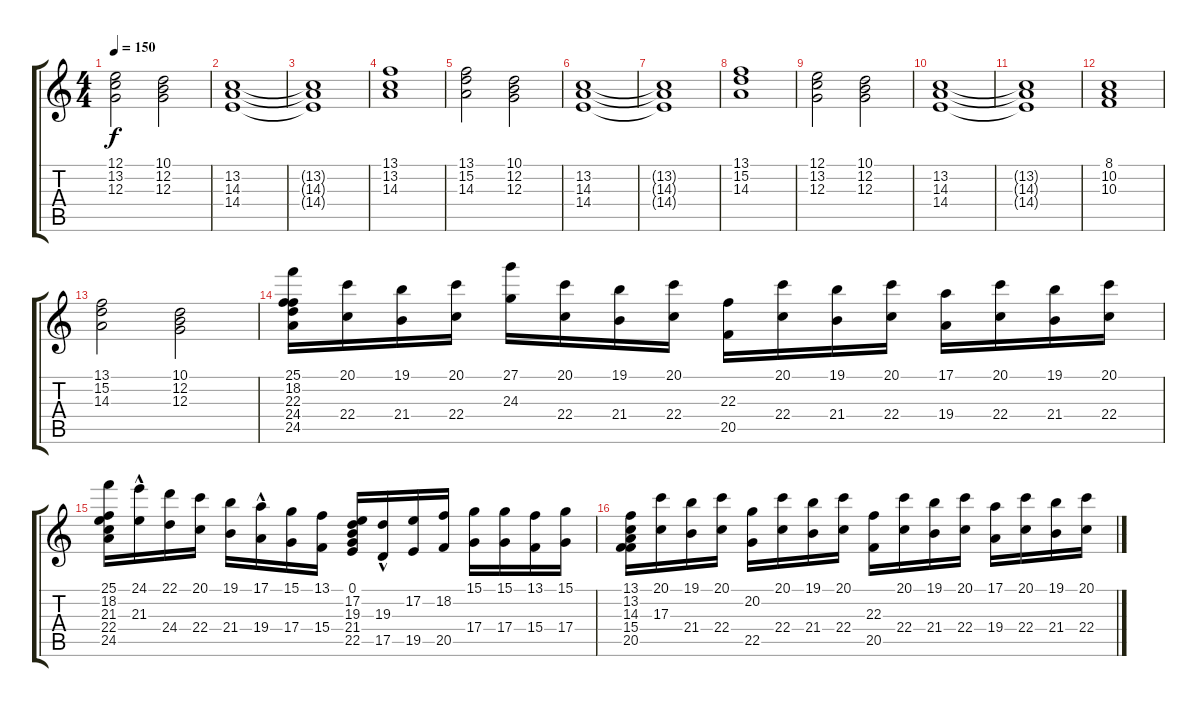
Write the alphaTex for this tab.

\track "" {instrument stringensemble1}
\staff {score tabs}
\tuning (E4 B3 G3 D3 A2 E2) {hide}
\ts (4 4)
\tempo 150
\clef g2
\ks c
(12.1 13.2 12.3).2{dy f} (10.1 12.2 12.3).2 |
(13.2 14.3 14.4).1 |
(13.2{t} 14.3{t} 14.4{t}).1 |
(13.1 13.2 14.3).1 |
(13.1 15.2 14.3).2 (10.1 12.2 12.3).2 |
(13.2 14.3 14.4).1 |
(13.2{t} 14.3{t} 14.4{t}).1 |
(13.1 15.2 14.3).1 |
(12.1 13.2 12.3).2 (10.1 12.2 12.3).2 |
(13.2 14.3 14.4).1 |
(13.2{t} 14.3{t} 14.4{t}).1 |
(8.1 10.2 10.3).1 |
(13.1 15.2 14.3).2 (10.1 12.2 12.3).2 |
(25.1 18.2 22.3 24.4 24.5).16 (20.1 22.4).16 (19.1 21.4).16 (20.1 22.4).16 (27.1 24.3).16 (20.1 22.4).16 (19.1 21.4).16 (20.1 22.4).16 (22.3 20.5).16 (20.1 22.4).16 (19.1 21.4).16 (20.1 22.4).16 (17.1 19.4).16 (20.1 22.4).16 (19.1 21.4).16 (20.1 22.4).16 |
(25.1 18.2 21.3 22.4 24.5).16 (24.1 21.3{hac}).16 (22.1 24.4).16 (20.1 22.4).16 (19.1 21.4).16 (17.1 19.4{hac}).16 (15.1 17.4).16 (13.1 15.4).16 (0.1 17.2 19.3 21.4 22.5).16 (19.3{hac} 17.5).16 (17.2 19.5).16 (18.2 20.5).16 (15.1 17.4).16 (15.1 17.4).16 (13.1 15.4).16 (15.1 17.4).16 |
(13.1 13.2 14.3 15.4 20.5).16 (20.1 17.3).16 (19.1 21.4).16 (20.1 22.4).16 (20.2 22.5).16 (20.1 22.4).16 (19.1 21.4).16 (20.1 22.4).16 (22.3 20.5).16 (20.1 22.4).16 (19.1 21.4).16 (20.1 22.4).16 (17.1 19.4).16 (20.1 22.4).16 (19.1 21.4).16 (20.1 22.4).16
